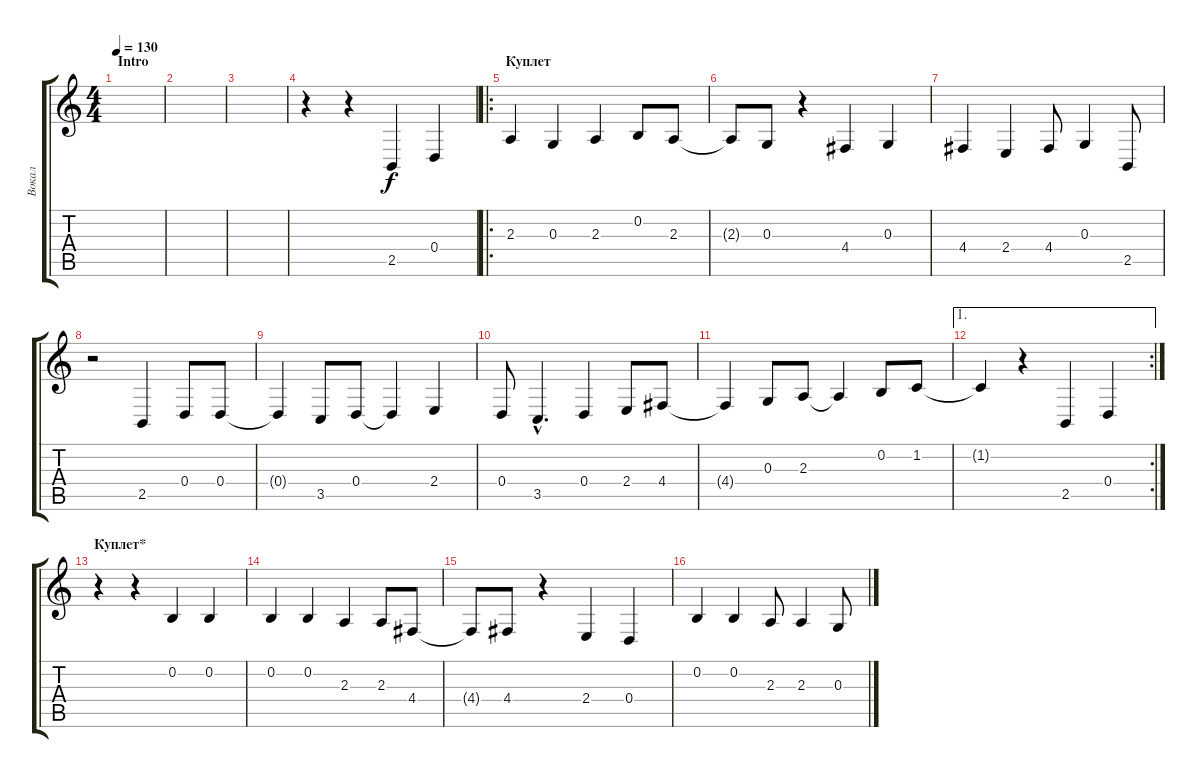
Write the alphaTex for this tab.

\track ("Вокал" "Вокал") {instrument violin}
\staff {score tabs}
\tuning (E4 B3 G3 D3 A2 E2) {hide}
\ts (4 4)
\section ("" "Intro")
\tempo 130
\clef g2
\ks c
|
|
|
r.4 r.4 2.5.4 0.4.4 |
\ro
\section ("" "Куплет")
2.3.4 0.3.4 2.3.4 0.2.8 2.3.8 |
2.3{t}.8 0.3.8 r.4 4.4.4 0.3.4 |
4.4.4 2.4.4 4.4.8 0.3.4 2.5.8 |
r.2 2.5.4 0.4.8 0.4.8 |
0.4{t}.4 3.5.8 0.4.8 0.4{t}.4 2.4.4 |
0.4.8 3.5{hac}.4{d} 0.4.4 2.4.8 4.4.8 |
4.4{t}.4 0.3.8 2.3.8 2.3{t}.4 0.2.8 1.2.8 |
\ae 1
\rc 2
1.2{t}.4 r.4 2.5.4 0.4.4 |
\section ("" "Куплет*")
r.4{volume 10} r.4 0.2.4{volume 12} 0.2.4 |
0.2.4 0.2.4 2.3.4 2.3.8 4.4.8 |
4.4{t}.8 4.4.8 r.4 2.4.4 0.4.4 |
0.2.4 0.2.4 2.3.8 2.3.4 0.3.8
